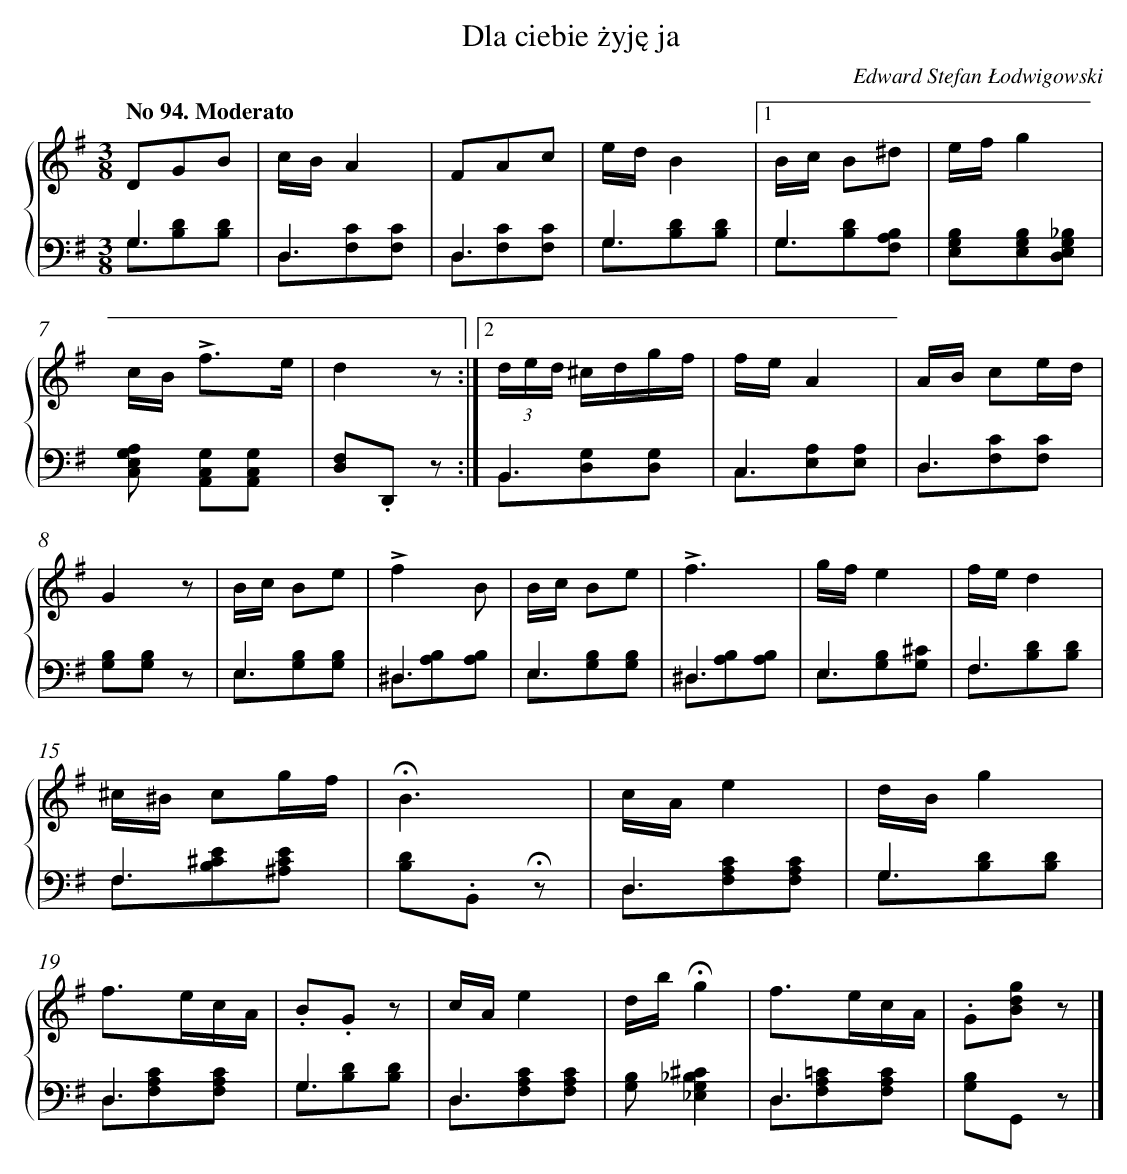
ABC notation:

X:1
T: Dla ciebie żyję ja
C: Edward Stefan Łodwigowski
L: 1/8
M: 3/8
Q: "No 94. Moderato"
%%staves {1 2}
V: 1 clef=treble
V: 2 clef=bass
K: G
[V:1] DGB |
[V:2] G,3 & G,[DB,][DB,] |
[V:1] c/B/A2 |
[V:2] D,3 & D,[CF,][CF,] |
[V:1] FAc |
[V:2] D,3 & D,[CF,][CF,] |
[V:1] e/d/B2 |[1
[V:2] G,3 & G,[DB,][DB,] |
[V:1] B/c/ B^d |
[V:2] G,3 & G,[DB,][B,A,F,] |
[V:1] e/f/g2 |
[V:2] [B,G,E,][B,G,E,][_B,G,E,D,] |
[V:1] c/B< !accent!fe/ |
[V:2] [A,G,E,C,] [G,C,A,,][G,C,A,,] |
[V:1] d2z :|][2
[V:2] [F,D,].D,, z :|]
[V:1] (3d/e/d/ ^c/d/g/f/ |
[V:2] B,,3 & B,,[G,D,][G,D,] |
[V:1] f/e/A2 |
[V:2] C,3 & C,[A,E,][A,E,] |
[V:1] A/B/ ce/d/ |
[V:2] D,3 & D,[CF,][CF,] |
[V:1] G2z |
[V:2] [B,G,][B,G,] z |
[V:1] B/c/ Be |
[V:2] E,3 & E,[B,G,][B,G,] |
[V:1] !accent!f2B |
[V:2] ^D,3 & ^D,[B,A,][B,A,] |
[V:1] B/c/ Be |
[V:2] E,3 & E,[B,G,][B,G,] |
[V:1] !accent!f3 |
[V:2] ^D,3 & ^D,[B,A,][B,A,] |
[V:1] g/f/e2 |
[V:2] E,3 & E,[B,G,][^CG,] |
[V:1] f/e/d2 |
[V:2] F,3 & F,[DB,][DB,] |
[V:1] ^c/^B/ cg/f/ |
[V:2] F,3 & F,[E^CB,][EC^A,] |
[V:1] !fermata!B3 |
[V:2] [DB,].B,, !fermata!z |
[V:1] c/A/e2 |
[V:2] D,3 & D,[CA,F,][CA,F,] |
[V:1] d/B/g2 |
[V:2] G,3 & G,[DB,][DB,] |
[V:1] f>ec/A/ |
[V:2] D,3 & D,[CA,F,][CA,F,] |
[V:1] .B.G z |
[V:2] G,3 & G,[DB,][DB,] |
[V:1] c/A/e2 |
[V:2] D,3 & D,[CA,F,][CA,F,] |
[V:1] d/b/!fermata!g2 |
[V:2] [B,G,][^C2_B,2G,2_E,2] |
[V:1] f>ec/A/ |
[V:2] D,3 & D,[=CA,F,][CA,F,] |
[V:1] .G[gdB] z |]
[V:2] [B,G,]G,, z |]
